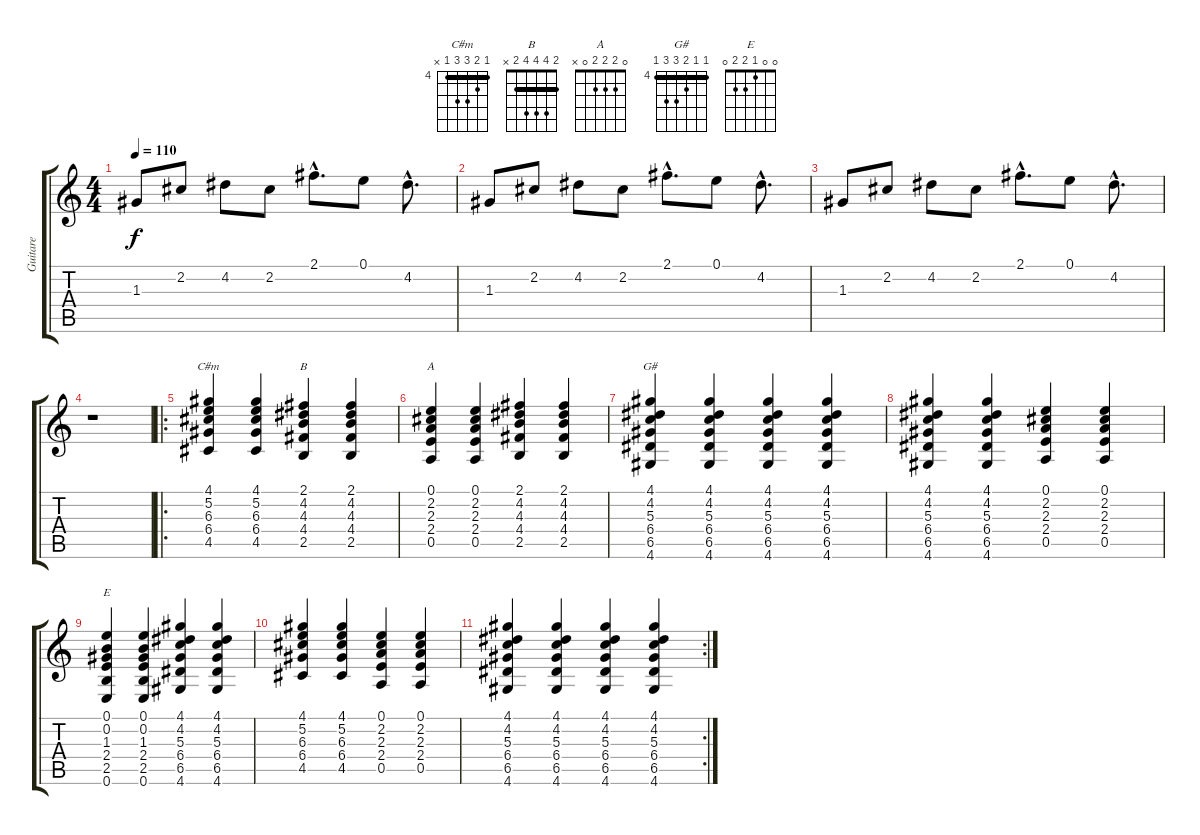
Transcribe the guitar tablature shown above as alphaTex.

\track ("Guitare" "Guitare") {instrument acousticguitarnylon}
\staff {score tabs}
\tuning (E4 B3 G3 D3 A2 E2) {hide}
\chord ("C#m" 4 5 6 6 4 x) {firstfret 4 barre 4}
\chord ("B" 2 4 4 4 2 x) {barre 2}
\chord ("A" 0 2 2 2 0 x)
\chord ("G#" 4 4 5 6 6 4) {firstfret 4 barre 4}
\chord ("E" 0 0 1 2 2 0)
\ts (4 4)
\tempo 110
\clef g2
\ks c
1.3.8{dy f instrument acousticguitarnylon} 2.2.8 4.2.8 2.2.8 2.1{hac}.8{d} 0.1.8 4.2{hac}.8{d} |
1.3.8 2.2.8 4.2.8 2.2.8 2.1{hac}.8{d} 0.1.8 4.2{hac}.8{d} |
1.3.8 2.2.8 4.2.8 2.2.8 2.1{hac}.8{d} 0.1.8 4.2{hac}.8{d} |
r.1 |
\ro
(4.1 5.2 6.3 6.4 4.5).4{ch "C#m"} (4.1 5.2 6.3 6.4 4.5).4 (2.1 4.2 4.3 4.4 2.5).4{ch "B"} (2.1 4.2 4.3 4.4 2.5).4 |
(0.1 2.2 2.3 2.4 0.5).4{ch "A"} (0.1 2.2 2.3 2.4 0.5).4 (2.1 4.2 4.3 4.4 2.5).4 (2.1 4.2 4.3 4.4 2.5).4 |
(4.1 4.2 5.3 6.4 6.5 4.6).4{ch "G#"} (4.1 4.2 5.3 6.4 6.5 4.6).4 (4.1 4.2 5.3 6.4 6.5 4.6).4 (4.1 4.2 5.3 6.4 6.5 4.6).4 |
(4.1 4.2 5.3 6.4 6.5 4.6).4 (4.1 4.2 5.3 6.4 6.5 4.6).4 (0.1 2.2 2.3 2.4 0.5).4 (0.1 2.2 2.3 2.4 0.5).4 |
(0.1 0.2 1.3 2.4 2.5 0.6).4{ch "E"} (0.1 0.2 1.3 2.4 2.5 0.6).4 (4.1 4.2 5.3 6.4 6.5 4.6).4 (4.1 4.2 5.3 6.4 6.5 4.6).4 |
(4.1 5.2 6.3 6.4 4.5).4 (4.1 5.2 6.3 6.4 4.5).4 (0.1 2.2 2.3 2.4 0.5).4 (0.1 2.2 2.3 2.4 0.5).4 |
\rc 2
(4.1 4.2 5.3 6.4 6.5 4.6).4 (4.1 4.2 5.3 6.4 6.5 4.6).4 (4.1 4.2 5.3 6.4 6.5 4.6).4 (4.1 4.2 5.3 6.4 6.5 4.6).4
